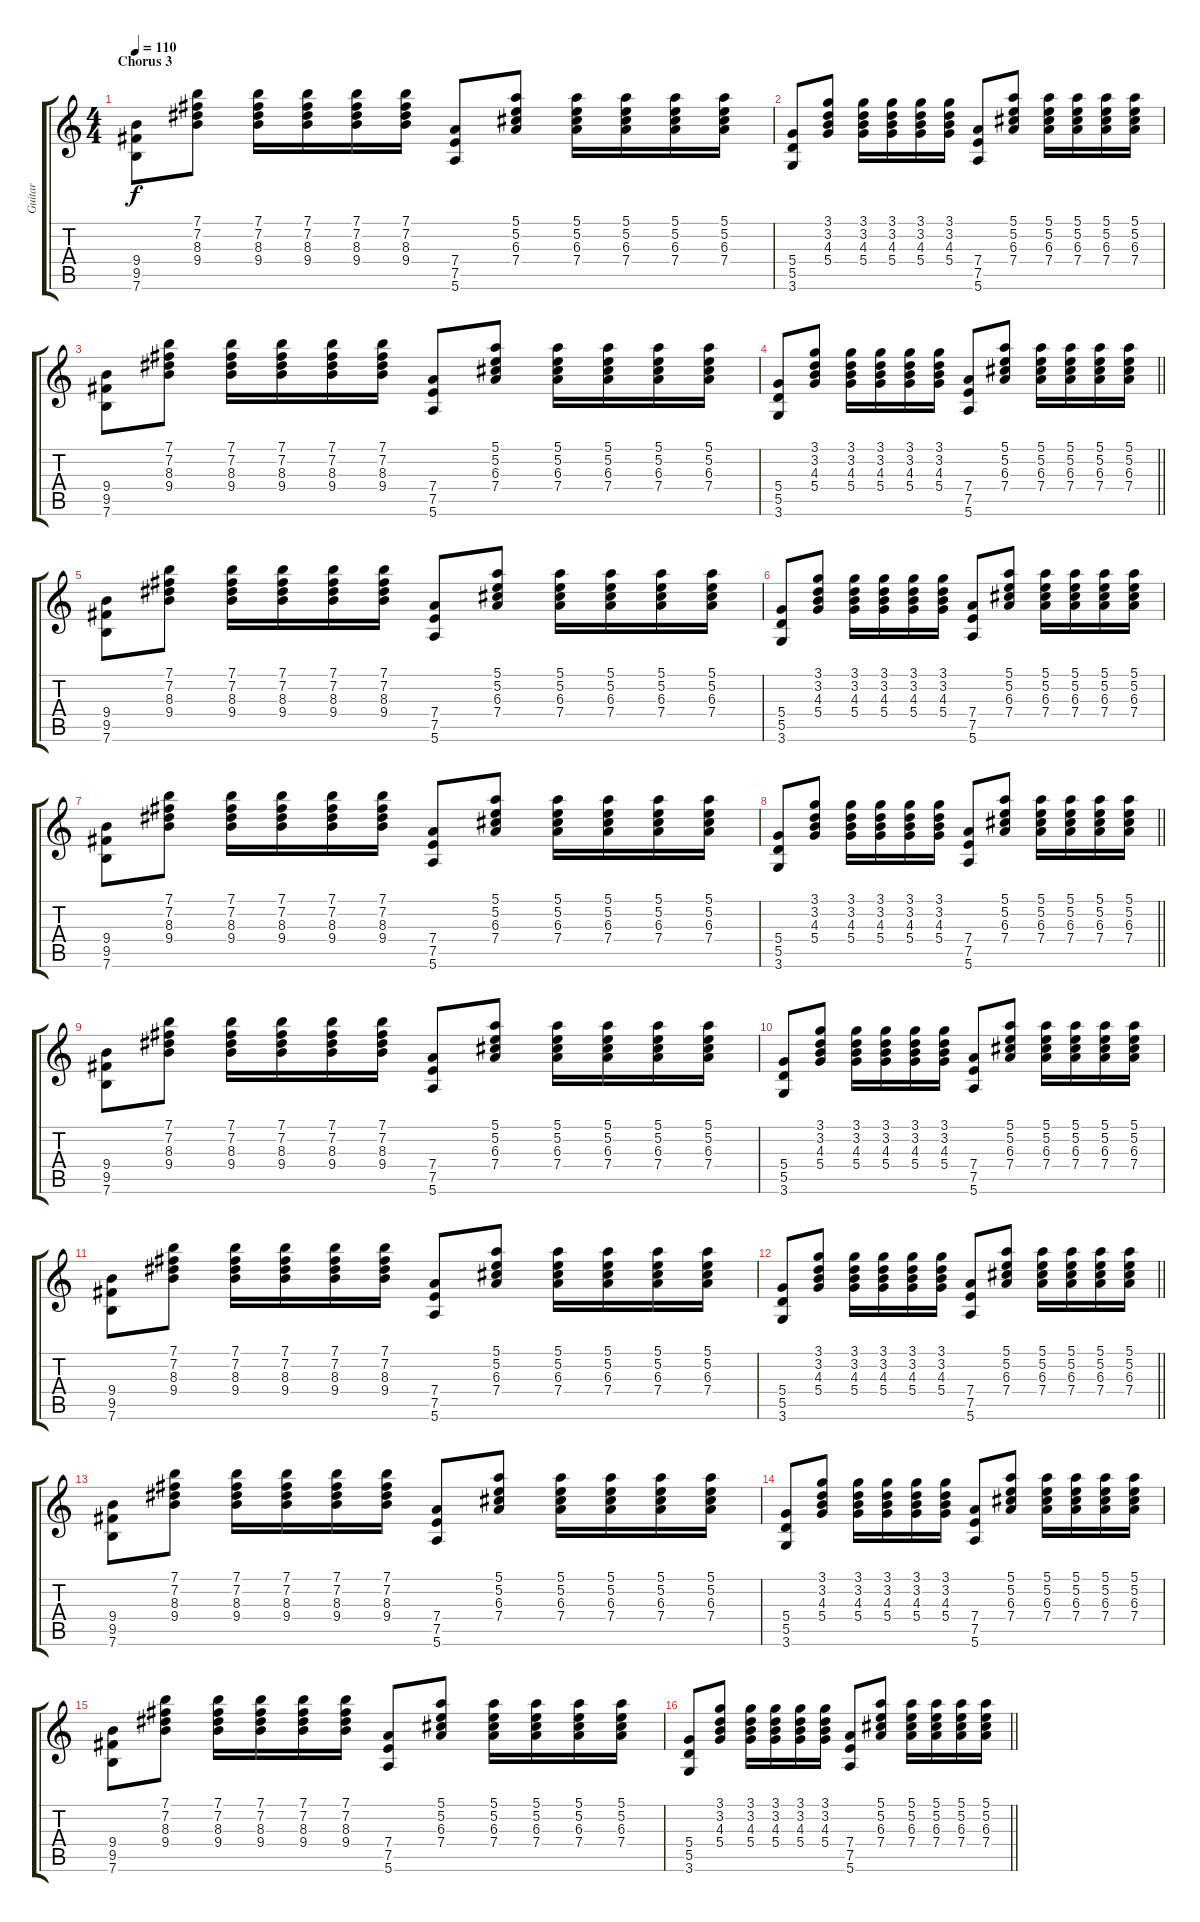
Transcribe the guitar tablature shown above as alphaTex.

\track ("Guitar" "Guitar") {instrument overdrivenguitar}
\staff {score tabs}
\tuning (E4 B3 G3 D3 A2 E2) {hide}
\ts (4 4)
\section ("" "Chorus 3")
\tempo 110
\clef g2
\ks c
(9.4 9.5 7.6).8{dy f} (7.1 7.2 8.3 9.4).8 (7.1 7.2 8.3 9.4).16 (7.1 7.2 8.3 9.4).16 (7.1 7.2 8.3 9.4).16 (7.1 7.2 8.3 9.4).16 (7.4 7.5 5.6).8 (5.1 5.2 6.3 7.4).8 (5.1 5.2 6.3 7.4).16 (5.1 5.2 6.3 7.4).16 (5.1 5.2 6.3 7.4).16 (5.1 5.2 6.3 7.4).16 |
(5.4 5.5 3.6).8 (3.1 3.2 4.3 5.4).8 (3.1 3.2 4.3 5.4).16 (3.1 3.2 4.3 5.4).16 (3.1 3.2 4.3 5.4).16 (3.1 3.2 4.3 5.4).16 (7.4 7.5 5.6).8 (5.1 5.2 6.3 7.4).8 (5.1 5.2 6.3 7.4).16 (5.1 5.2 6.3 7.4).16 (5.1 5.2 6.3 7.4).16 (5.1 5.2 6.3 7.4).16 |
(9.4 9.5 7.6).8 (7.1 7.2 8.3 9.4).8 (7.1 7.2 8.3 9.4).16 (7.1 7.2 8.3 9.4).16 (7.1 7.2 8.3 9.4).16 (7.1 7.2 8.3 9.4).16 (7.4 7.5 5.6).8 (5.1 5.2 6.3 7.4).8 (5.1 5.2 6.3 7.4).16 (5.1 5.2 6.3 7.4).16 (5.1 5.2 6.3 7.4).16 (5.1 5.2 6.3 7.4).16 |
\barLineRight lightlight
(5.4 5.5 3.6).8 (3.1 3.2 4.3 5.4).8 (3.1 3.2 4.3 5.4).16 (3.1 3.2 4.3 5.4).16 (3.1 3.2 4.3 5.4).16 (3.1 3.2 4.3 5.4).16 (7.4 7.5 5.6).8 (5.1 5.2 6.3 7.4).8 (5.1 5.2 6.3 7.4).16 (5.1 5.2 6.3 7.4).16 (5.1 5.2 6.3 7.4).16 (5.1 5.2 6.3 7.4).16 |
(9.4 9.5 7.6).8 (7.1 7.2 8.3 9.4).8 (7.1 7.2 8.3 9.4).16 (7.1 7.2 8.3 9.4).16 (7.1 7.2 8.3 9.4).16 (7.1 7.2 8.3 9.4).16 (7.4 7.5 5.6).8 (5.1 5.2 6.3 7.4).8 (5.1 5.2 6.3 7.4).16 (5.1 5.2 6.3 7.4).16 (5.1 5.2 6.3 7.4).16 (5.1 5.2 6.3 7.4).16 |
(5.4 5.5 3.6).8 (3.1 3.2 4.3 5.4).8 (3.1 3.2 4.3 5.4).16 (3.1 3.2 4.3 5.4).16 (3.1 3.2 4.3 5.4).16 (3.1 3.2 4.3 5.4).16 (7.4 7.5 5.6).8 (5.1 5.2 6.3 7.4).8 (5.1 5.2 6.3 7.4).16 (5.1 5.2 6.3 7.4).16 (5.1 5.2 6.3 7.4).16 (5.1 5.2 6.3 7.4).16 |
(9.4 9.5 7.6).8 (7.1 7.2 8.3 9.4).8 (7.1 7.2 8.3 9.4).16 (7.1 7.2 8.3 9.4).16 (7.1 7.2 8.3 9.4).16 (7.1 7.2 8.3 9.4).16 (7.4 7.5 5.6).8 (5.1 5.2 6.3 7.4).8 (5.1 5.2 6.3 7.4).16 (5.1 5.2 6.3 7.4).16 (5.1 5.2 6.3 7.4).16 (5.1 5.2 6.3 7.4).16 |
\barLineRight lightlight
(5.4 5.5 3.6).8 (3.1 3.2 4.3 5.4).8 (3.1 3.2 4.3 5.4).16 (3.1 3.2 4.3 5.4).16 (3.1 3.2 4.3 5.4).16 (3.1 3.2 4.3 5.4).16 (7.4 7.5 5.6).8 (5.1 5.2 6.3 7.4).8 (5.1 5.2 6.3 7.4).16 (5.1 5.2 6.3 7.4).16 (5.1 5.2 6.3 7.4).16 (5.1 5.2 6.3 7.4).16 |
(9.4 9.5 7.6).8 (7.1 7.2 8.3 9.4).8 (7.1 7.2 8.3 9.4).16 (7.1 7.2 8.3 9.4).16 (7.1 7.2 8.3 9.4).16 (7.1 7.2 8.3 9.4).16 (7.4 7.5 5.6).8 (5.1 5.2 6.3 7.4).8 (5.1 5.2 6.3 7.4).16 (5.1 5.2 6.3 7.4).16 (5.1 5.2 6.3 7.4).16 (5.1 5.2 6.3 7.4).16 |
(5.4 5.5 3.6).8 (3.1 3.2 4.3 5.4).8 (3.1 3.2 4.3 5.4).16 (3.1 3.2 4.3 5.4).16 (3.1 3.2 4.3 5.4).16 (3.1 3.2 4.3 5.4).16 (7.4 7.5 5.6).8 (5.1 5.2 6.3 7.4).8 (5.1 5.2 6.3 7.4).16 (5.1 5.2 6.3 7.4).16 (5.1 5.2 6.3 7.4).16 (5.1 5.2 6.3 7.4).16 |
(9.4 9.5 7.6).8 (7.1 7.2 8.3 9.4).8 (7.1 7.2 8.3 9.4).16 (7.1 7.2 8.3 9.4).16 (7.1 7.2 8.3 9.4).16 (7.1 7.2 8.3 9.4).16 (7.4 7.5 5.6).8 (5.1 5.2 6.3 7.4).8 (5.1 5.2 6.3 7.4).16 (5.1 5.2 6.3 7.4).16 (5.1 5.2 6.3 7.4).16 (5.1 5.2 6.3 7.4).16 |
\barLineRight lightlight
(5.4 5.5 3.6).8 (3.1 3.2 4.3 5.4).8 (3.1 3.2 4.3 5.4).16 (3.1 3.2 4.3 5.4).16 (3.1 3.2 4.3 5.4).16 (3.1 3.2 4.3 5.4).16 (7.4 7.5 5.6).8 (5.1 5.2 6.3 7.4).8 (5.1 5.2 6.3 7.4).16 (5.1 5.2 6.3 7.4).16 (5.1 5.2 6.3 7.4).16 (5.1 5.2 6.3 7.4).16 |
(9.4 9.5 7.6).8 (7.1 7.2 8.3 9.4).8 (7.1 7.2 8.3 9.4).16 (7.1 7.2 8.3 9.4).16 (7.1 7.2 8.3 9.4).16 (7.1 7.2 8.3 9.4).16 (7.4 7.5 5.6).8 (5.1 5.2 6.3 7.4).8 (5.1 5.2 6.3 7.4).16 (5.1 5.2 6.3 7.4).16 (5.1 5.2 6.3 7.4).16 (5.1 5.2 6.3 7.4).16 |
(5.4 5.5 3.6).8 (3.1 3.2 4.3 5.4).8 (3.1 3.2 4.3 5.4).16 (3.1 3.2 4.3 5.4).16 (3.1 3.2 4.3 5.4).16 (3.1 3.2 4.3 5.4).16 (7.4 7.5 5.6).8 (5.1 5.2 6.3 7.4).8 (5.1 5.2 6.3 7.4).16 (5.1 5.2 6.3 7.4).16 (5.1 5.2 6.3 7.4).16 (5.1 5.2 6.3 7.4).16 |
(9.4 9.5 7.6).8 (7.1 7.2 8.3 9.4).8 (7.1 7.2 8.3 9.4).16 (7.1 7.2 8.3 9.4).16 (7.1 7.2 8.3 9.4).16 (7.1 7.2 8.3 9.4).16 (7.4 7.5 5.6).8 (5.1 5.2 6.3 7.4).8 (5.1 5.2 6.3 7.4).16 (5.1 5.2 6.3 7.4).16 (5.1 5.2 6.3 7.4).16 (5.1 5.2 6.3 7.4).16 |
\barLineRight lightlight
(5.4 5.5 3.6).8 (3.1 3.2 4.3 5.4).8 (3.1 3.2 4.3 5.4).16 (3.1 3.2 4.3 5.4).16 (3.1 3.2 4.3 5.4).16 (3.1 3.2 4.3 5.4).16 (7.4 7.5 5.6).8 (5.1 5.2 6.3 7.4).8 (5.1 5.2 6.3 7.4).16 (5.1 5.2 6.3 7.4).16 (5.1 5.2 6.3 7.4).16 (5.1 5.2 6.3 7.4).16
